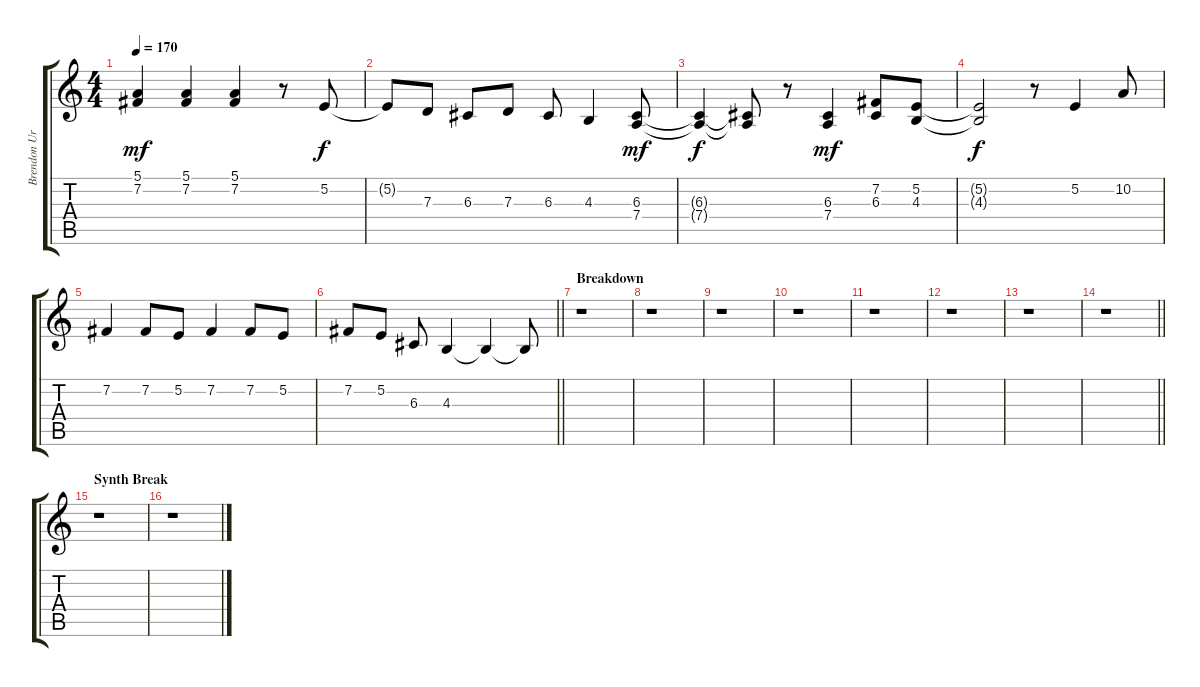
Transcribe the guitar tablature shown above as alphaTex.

\track ("Brendon Urie (Lead Vocals and Haromines)" "Brendon Ur") {instrument clarinet}
\staff {score tabs}
\tuning (E4 B3 G3 D3 A2 E2) {hide}
\ts (4 4)
\tempo 170
\clef g2
\ks c
(5.1 7.2).4{dy mf} (5.1 7.2).4 (5.1 7.2).4 r.8 5.2.8{dy f} |
5.2{t}.8 7.3.8 6.3.8 7.3.8 6.3.8 4.3.4 (6.3 7.4).8{dy mf} |
(6.3{t} 7.4{t}).4{dy f} (6.3{t} 7.4{t}).8 r.8 (6.3 7.4).4{dy mf} (7.2 6.3).8 (5.2 4.3).8 |
(5.2{t} 4.3{t}).2{dy f} r.8 5.2.4 10.2.8 |
7.2.4 7.2.8 5.2.8 7.2.4 7.2.8 5.2.8 |
\barLineRight lightlight
7.2.8 5.2.8 6.3.8 4.3.4 4.3{t}.4 4.3{t}.8 |
\section ("" "Breakdown")
r.1 |
r.1 |
r.1 |
r.1 |
r.1 |
r.1 |
r.1 |
\barLineRight lightlight
r.1 |
\section ("" "Synth Break")
r.1 |
r.1
